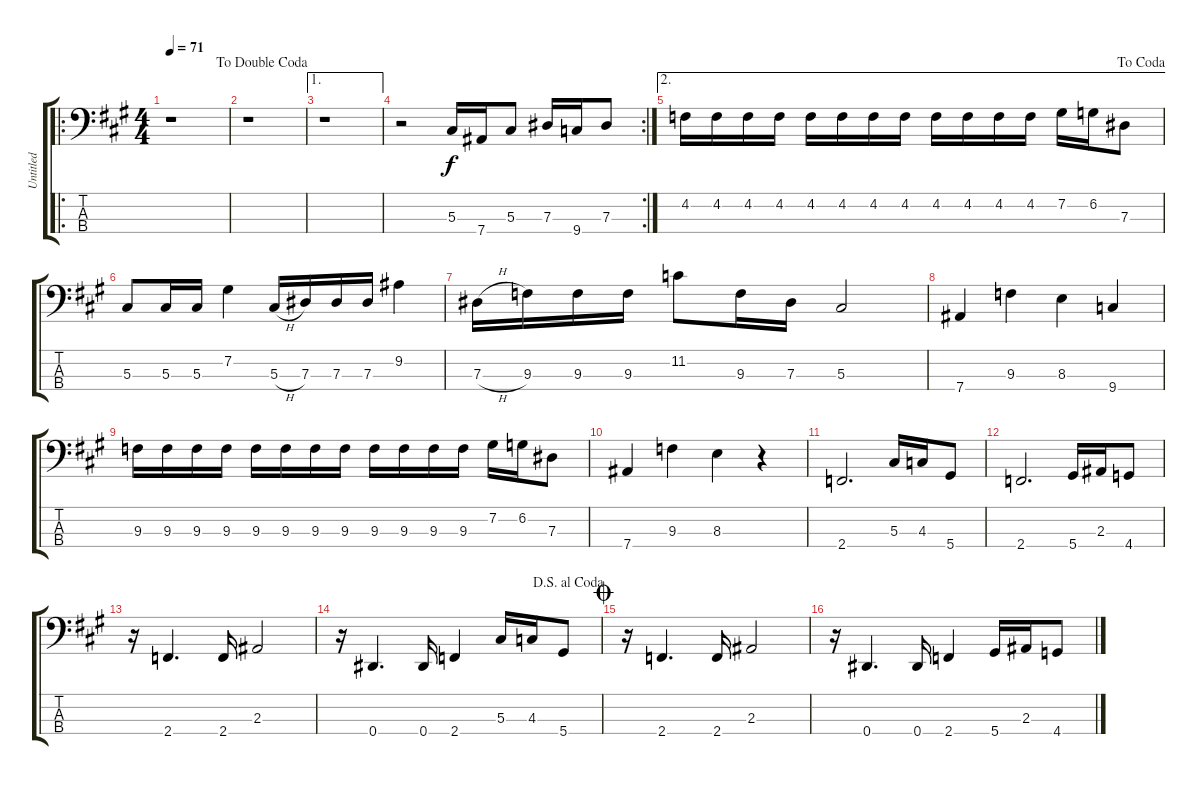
\track ("Untitled" "Untitled") {instrument electricbassfinger}
\staff {score tabs}
\tuning (Gb2 Db2 Ab1 Eb1) {hide}
\ro
\ts (4 4)
\tempo 71
\clef f4
\ks a
r.1{dy f} |
\jump dadoublecoda
r.1 |
\ae 1
r.1 |
\rc 2
r.2 5.3.16 7.4.16 5.3.8 7.3.16 9.4.16 7.3.8 |
\ae 2
\jump dacoda
4.2.16 4.2.16 4.2.16 4.2.16 4.2.16 4.2.16 4.2.16 4.2.16 4.2.16 4.2.16 4.2.16 4.2.16 7.2.16 6.2.16 7.3.8 |
5.3.8 5.3.16 5.3.16 7.2.4 5.3{h}.16 7.3.16 7.3.16 7.3.16 9.2.4 |
7.3{h}.16 9.3.16 9.3.16 9.3.16 11.2.8 9.3.16 7.3.16 5.3.2 |
7.4.4 9.3.4 8.3.4 9.4.4 |
9.3.16 9.3.16 9.3.16 9.3.16 9.3.16 9.3.16 9.3.16 9.3.16 9.3.16 9.3.16 9.3.16 9.3.16 7.2.16 6.2.16 7.3.8 |
7.4.4 9.3.4 8.3.4 r.4 |
2.4.2{d} 5.3.16 4.3.16 5.4.8 |
2.4.2{d} 5.4.16 2.3.16 4.4.8 |
r.16 2.4.4{d} 2.4.16 2.3.2 |
\jump dalsegnoalcoda
r.16 0.4.4{d} 0.4.16 2.4.4 5.3.16 4.3.16 5.4.8 |
\jump coda
r.16 2.4.4{d} 2.4.16 2.3.2 |
r.16 0.4.4{d} 0.4.16 2.4.4 5.4.16 2.3.16 4.4.8
